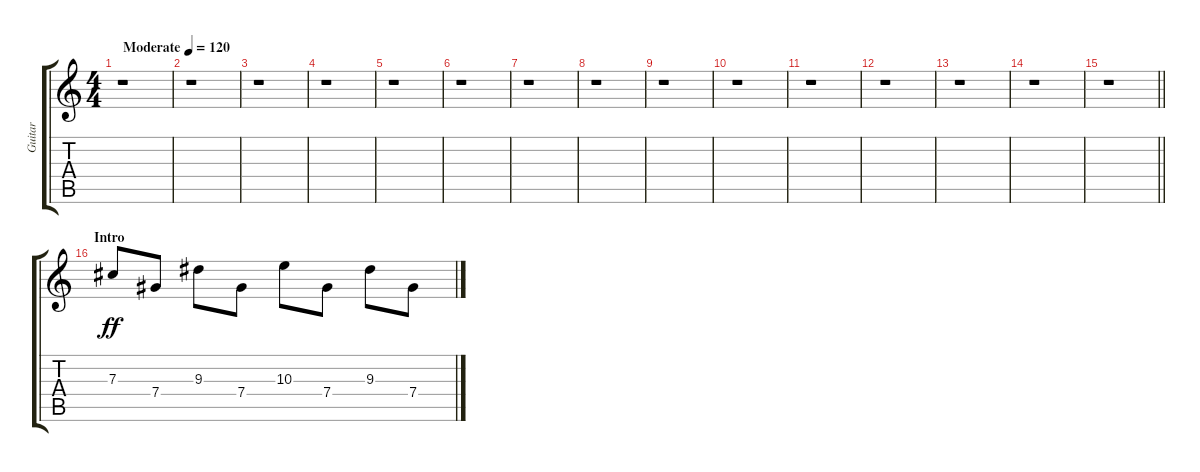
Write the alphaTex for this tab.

\track ("Guitar" "Guitar") {instrument overdrivenguitar}
\staff {score tabs}
\tuning (Eb4 Bb3 Gb3 Db3 Ab2 Eb2) {hide}
\ts (4 4)
\tempo (120 "Moderate")
\clef g2
\ks c
r.1{dy ff instrument overdrivenguitar} |
r.1 |
r.1 |
r.1 |
r.1 |
r.1 |
r.1 |
r.1 |
r.1 |
r.1 |
r.1 |
r.1 |
r.1 |
r.1 |
\barLineRight lightlight
r.1 |
\section ("" "Intro")
7.3.8{volume 9 balance 0 instrument electricguitarmuted} 7.4.8 9.3.8 7.4.8 10.3.8 7.4.8 9.3.8 7.4.8
